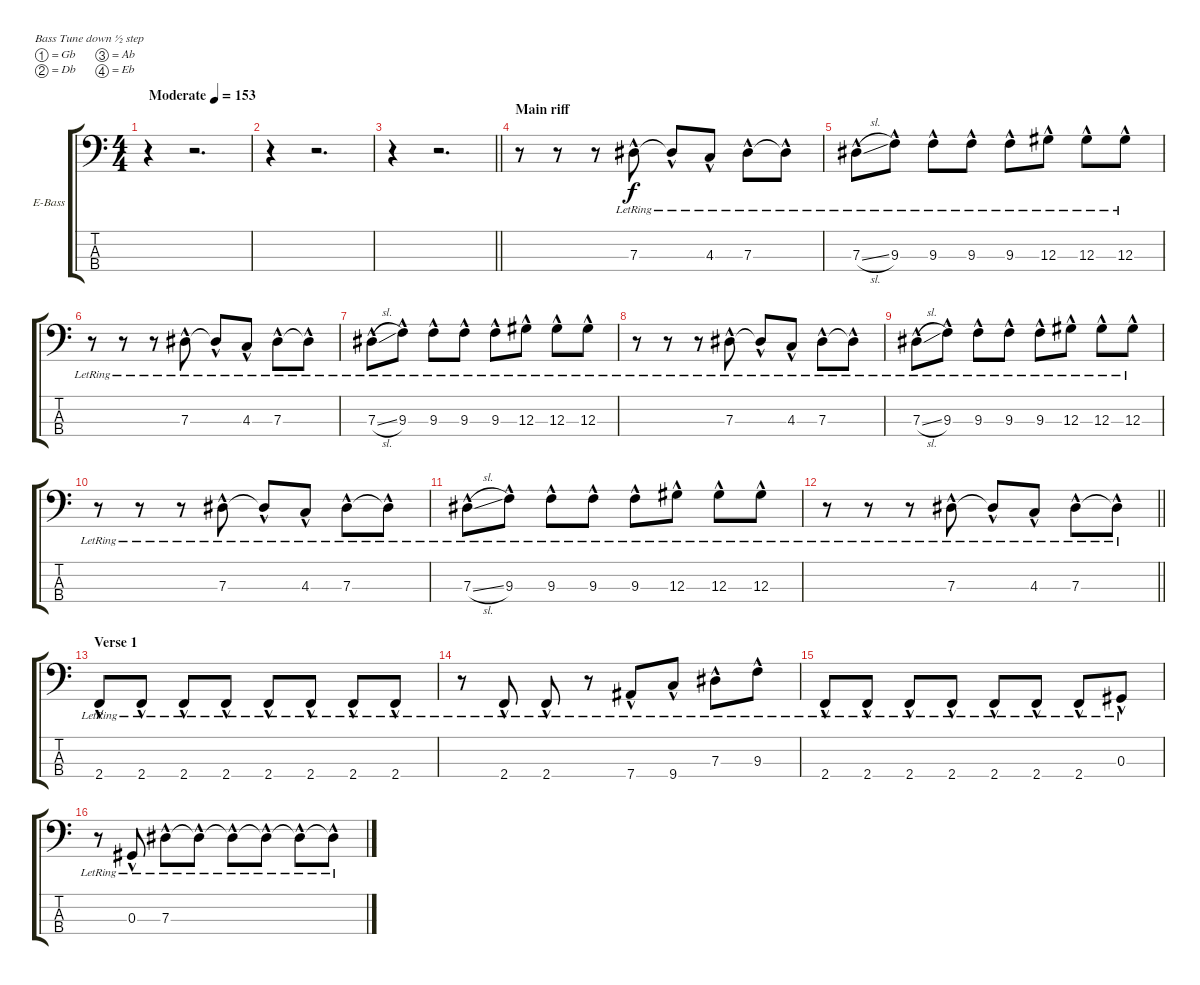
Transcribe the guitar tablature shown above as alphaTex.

\bracketExtendMode groupsimilarinstruments
\firstSystemTrackNameOrientation horizontal
\otherSystemsTrackNameOrientation horizontal
\track ("Bass" "E-Bass") {solo instrument electricbassfinger}
\staff {score tabs}
\tuning (Gb2 Db2 Ab1 Eb1)
\ts (4 4)
\beaming (8 2 2 2 2)
\tempo (153 "Moderate")
\clef f4
\ks c
r.4{dy f instrument electricbassfinger} r.2{d} |
r.4 r.2{d} |
\barLineRight lightlight
r.4 r.2{d} |
\section ("" "Main riff")
r.8 r.8 r.8 7.3{hac lr}.8 7.3{hac lr t}.8 4.3{hac lr}.8 7.3{hac lr}.8 7.3{hac lr t}.8 |
7.3{sl hac lr}.8 9.3{hac lr}.8 9.3{hac lr}.8 9.3{hac lr}.8 9.3{hac lr}.8 12.3{hac lr}.8 12.3{hac lr}.8 12.3{hac lr}.8 |
r.8 r.8 r.8 7.3{hac lr}.8 7.3{hac lr t}.8 4.3{hac lr}.8 7.3{hac lr}.8 7.3{hac lr t}.8 |
7.3{sl hac lr}.8 9.3{hac lr}.8 9.3{hac lr}.8 9.3{hac lr}.8 9.3{hac lr}.8 12.3{hac lr}.8 12.3{hac lr}.8 12.3{hac lr}.8 |
r.8 r.8 r.8 7.3{hac lr}.8 7.3{hac lr t}.8 4.3{hac lr}.8 7.3{hac lr}.8 7.3{hac lr t}.8 |
7.3{sl hac lr}.8 9.3{hac lr}.8 9.3{hac lr}.8 9.3{hac lr}.8 9.3{hac lr}.8 12.3{hac lr}.8 12.3{hac lr}.8 12.3{hac lr}.8 |
r.8 r.8 r.8 7.3{hac lr}.8 7.3{hac lr t}.8 4.3{hac lr}.8 7.3{hac lr}.8 7.3{hac lr t}.8 |
7.3{sl hac lr}.8 9.3{hac lr}.8 9.3{hac lr}.8 9.3{hac lr}.8 9.3{hac lr}.8 12.3{hac lr}.8 12.3{hac lr}.8 12.3{hac lr}.8 |
\barLineRight lightlight
r.8 r.8 r.8 7.3{hac lr}.8 7.3{hac lr t}.8 4.3{hac lr}.8 7.3{hac lr}.8 7.3{hac lr t}.8 |
\section ("" "Verse 1")
2.4{hac lr}.8 2.4{hac lr}.8 2.4{hac lr}.8 2.4{hac lr}.8 2.4{hac lr}.8 2.4{hac lr}.8 2.4{hac lr}.8 2.4{hac lr}.8 |
r.8 2.4{hac lr}.8 2.4{hac lr}.8 r.8 7.4{hac lr}.8 9.4{hac lr}.8 7.3{hac lr}.8 9.3{hac lr}.8 |
2.4{hac lr}.8 2.4{hac lr}.8 2.4{hac lr}.8 2.4{hac lr}.8 2.4{hac lr}.8 2.4{hac lr}.8 2.4{hac lr}.8 0.3{hac lr}.8 |
r.8 0.3{hac lr}.8 7.3{hac lr}.8 7.3{hac lr t}.8 7.3{hac lr t}.8 7.3{hac lr t}.8 7.3{hac lr t}.8 7.3{hac lr t}.8
